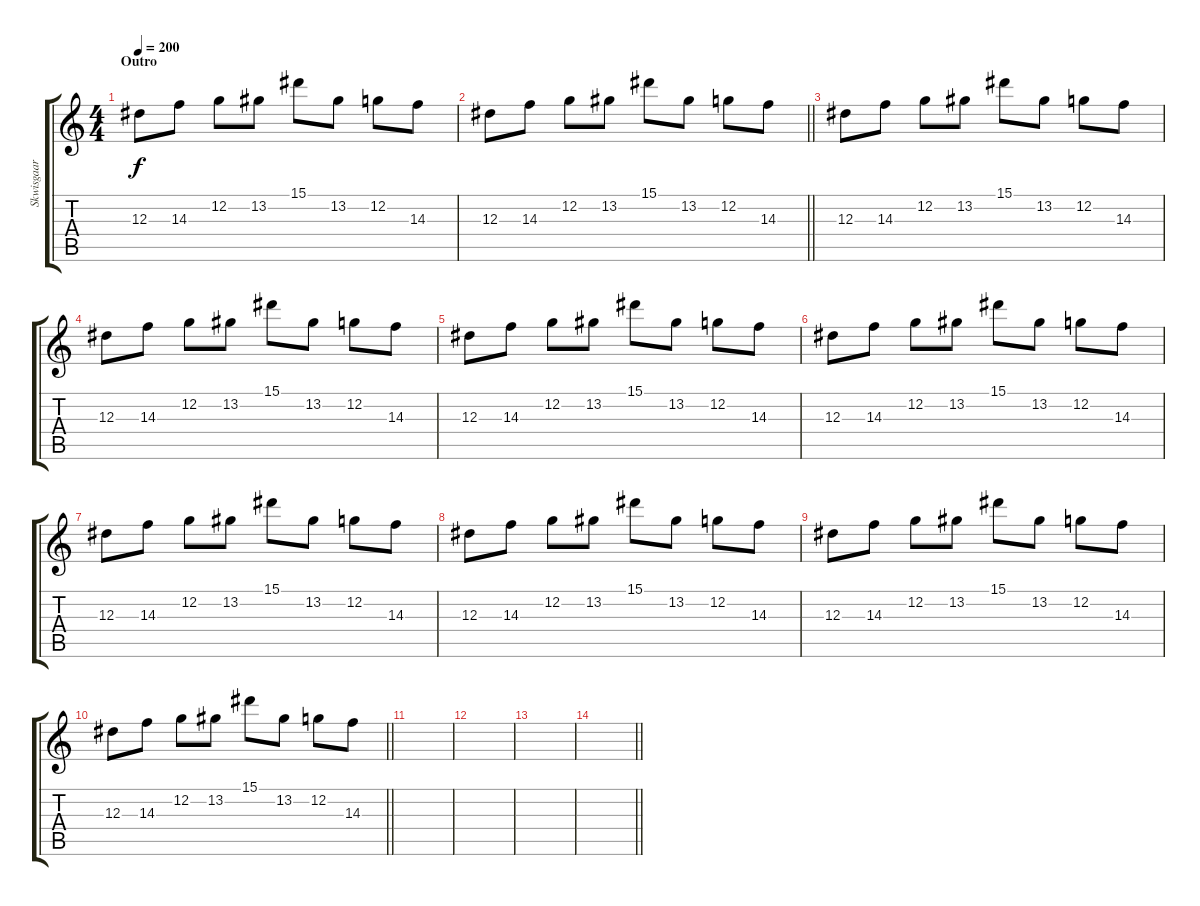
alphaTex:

\track ("Skwisgaar Skwigelf (Harmony Guitar 3)" "Skwisgaar ") {instrument distortionguitar}
\staff {score tabs}
\tuning (C4 G3 Eb3 Bb2 F2 C2) {hide}
\ts (4 4)
\section ("" "Outro")
\tempo 200
\clef g2
\ks c
12.3.8{dy f} 14.3.8 12.2.8 13.2.8 15.1.8 13.2.8 12.2.8 14.3.8 |
\barLineRight lightlight
12.3.8 14.3.8 12.2.8 13.2.8 15.1.8 13.2.8 12.2.8 14.3.8 |
12.3.8 14.3.8 12.2.8 13.2.8 15.1.8 13.2.8 12.2.8 14.3.8 |
12.3.8 14.3.8 12.2.8 13.2.8 15.1.8 13.2.8 12.2.8 14.3.8 |
12.3.8 14.3.8 12.2.8 13.2.8 15.1.8 13.2.8 12.2.8 14.3.8 |
12.3.8 14.3.8 12.2.8 13.2.8 15.1.8 13.2.8 12.2.8 14.3.8 |
12.3.8 14.3.8 12.2.8 13.2.8 15.1.8 13.2.8 12.2.8 14.3.8 |
12.3.8 14.3.8 12.2.8 13.2.8 15.1.8 13.2.8 12.2.8 14.3.8 |
12.3.8 14.3.8 12.2.8 13.2.8 15.1.8 13.2.8 12.2.8 14.3.8 |
\barLineRight lightlight
12.3.8 14.3.8 12.2.8 13.2.8 15.1.8 13.2.8 12.2.8 14.3.8 |
|
|
|
\barLineRight lightlight
